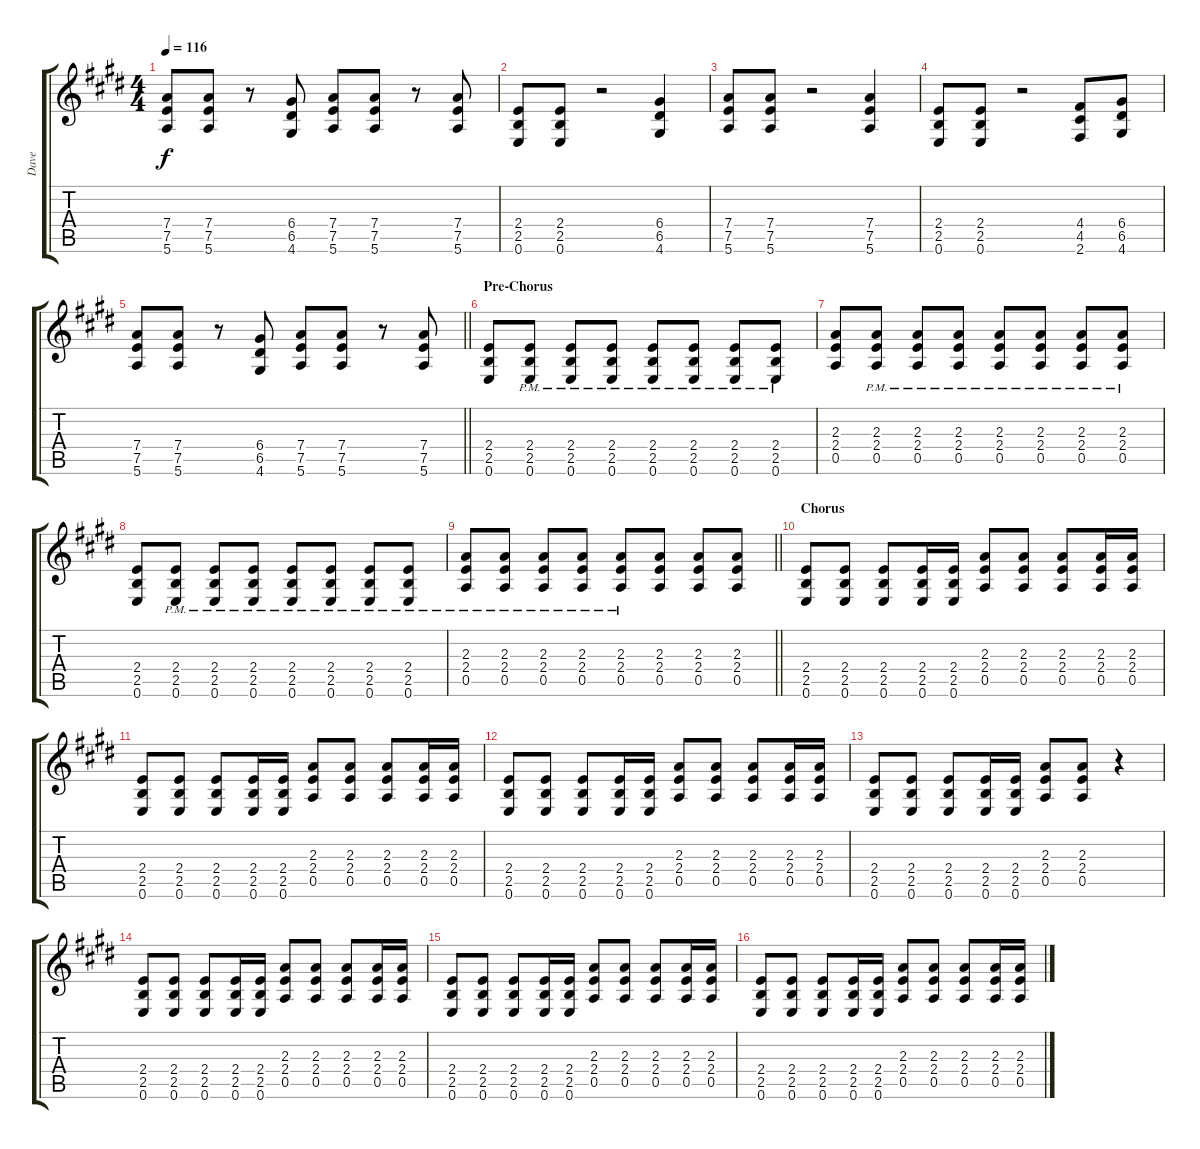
\track ("Dave" "Dave") {instrument distortionguitar}
\staff {score tabs}
\tuning (E4 B3 G3 D3 A2 E2) {hide}
\ts (4 4)
\tempo 116
\clef g2
\ks e
(7.4 7.5 5.6).8{dy f} (7.4 7.5 5.6).8 r.8 (6.4 6.5 4.6).8 (7.4 7.5 5.6).8 (7.4 7.5 5.6).8 r.8 (7.4 7.5 5.6).8 |
(2.4 2.5 0.6).8 (2.4 2.5 0.6).8 r.2 (6.4 6.5 4.6).4 |
(7.4 7.5 5.6).8 (7.4 7.5 5.6).8 r.2 (7.4 7.5 5.6).4 |
(2.4 2.5 0.6).8 (2.4 2.5 0.6).8 r.2 (4.4 4.5 2.6).8 (6.4 6.5 4.6).8 |
\barLineRight lightlight
(7.4 7.5 5.6).8 (7.4 7.5 5.6).8 r.8 (6.4 6.5 4.6).8 (7.4 7.5 5.6).8 (7.4 7.5 5.6).8 r.8 (7.4 7.5 5.6).8 |
\section ("" "Pre-Chorus")
(2.4 2.5 0.6).8 (2.4{pm} 2.5{pm} 0.6{pm}).8 (2.4{pm} 2.5{pm} 0.6{pm}).8 (2.4{pm} 2.5{pm} 0.6{pm}).8 (2.4{pm} 2.5{pm} 0.6{pm}).8 (2.4{pm} 2.5{pm} 0.6{pm}).8 (2.4{pm} 2.5{pm} 0.6{pm}).8 (2.4{pm} 2.5{pm} 0.6{pm}).8 |
(2.3 2.4 0.5).8 (2.3{pm} 2.4{pm} 0.5{pm}).8 (2.3{pm} 2.4{pm} 0.5{pm}).8 (2.3{pm} 2.4{pm} 0.5{pm}).8 (2.3{pm} 2.4{pm} 0.5{pm}).8 (2.3{pm} 2.4{pm} 0.5{pm}).8 (2.3{pm} 2.4{pm} 0.5{pm}).8 (2.3{pm} 2.4{pm} 0.5{pm}).8 |
(2.4 2.5 0.6).8 (2.4{pm} 2.5{pm} 0.6{pm}).8 (2.4{pm} 2.5{pm} 0.6{pm}).8 (2.4{pm} 2.5{pm} 0.6{pm}).8 (2.4{pm} 2.5{pm} 0.6{pm}).8 (2.4{pm} 2.5{pm} 0.6{pm}).8 (2.4{pm} 2.5{pm} 0.6{pm}).8 (2.4{pm} 2.5{pm} 0.6{pm}).8 |
\barLineRight lightlight
(2.3{pm} 2.4{pm} 0.5{pm}).8 (2.3{pm} 2.4{pm} 0.5{pm}).8 (2.3{pm} 2.4{pm} 0.5{pm}).8 (2.3{pm} 2.4{pm} 0.5{pm}).8 (2.3{pm} 2.4{pm} 0.5{pm}).8 (2.3 2.4 0.5).8 (2.3 2.4 0.5).8 (2.3 2.4 0.5).8 |
\section ("" "Chorus")
(2.4 2.5 0.6).8 (2.4 2.5 0.6).8 (2.4 2.5 0.6).8 (2.4 2.5 0.6).16 (2.4 2.5 0.6).16 (2.3 2.4 0.5).8 (2.3 2.4 0.5).8 (2.3 2.4 0.5).8 (2.3 2.4 0.5).16 (2.3 2.4 0.5).16 |
(2.4 2.5 0.6).8 (2.4 2.5 0.6).8 (2.4 2.5 0.6).8 (2.4 2.5 0.6).16 (2.4 2.5 0.6).16 (2.3 2.4 0.5).8 (2.3 2.4 0.5).8 (2.3 2.4 0.5).8 (2.3 2.4 0.5).16 (2.3 2.4 0.5).16 |
(2.4 2.5 0.6).8 (2.4 2.5 0.6).8 (2.4 2.5 0.6).8 (2.4 2.5 0.6).16 (2.4 2.5 0.6).16 (2.3 2.4 0.5).8 (2.3 2.4 0.5).8 (2.3 2.4 0.5).8 (2.3 2.4 0.5).16 (2.3 2.4 0.5).16 |
(2.4 2.5 0.6).8 (2.4 2.5 0.6).8 (2.4 2.5 0.6).8 (2.4 2.5 0.6).16 (2.4 2.5 0.6).16 (2.3 2.4 0.5).8 (2.3 2.4 0.5).8 r.4 |
(2.4 2.5 0.6).8 (2.4 2.5 0.6).8 (2.4 2.5 0.6).8 (2.4 2.5 0.6).16 (2.4 2.5 0.6).16 (2.3 2.4 0.5).8 (2.3 2.4 0.5).8 (2.3 2.4 0.5).8 (2.3 2.4 0.5).16 (2.3 2.4 0.5).16 |
(2.4 2.5 0.6).8 (2.4 2.5 0.6).8 (2.4 2.5 0.6).8 (2.4 2.5 0.6).16 (2.4 2.5 0.6).16 (2.3 2.4 0.5).8 (2.3 2.4 0.5).8 (2.3 2.4 0.5).8 (2.3 2.4 0.5).16 (2.3 2.4 0.5).16 |
(2.4 2.5 0.6).8 (2.4 2.5 0.6).8 (2.4 2.5 0.6).8 (2.4 2.5 0.6).16 (2.4 2.5 0.6).16 (2.3 2.4 0.5).8 (2.3 2.4 0.5).8 (2.3 2.4 0.5).8 (2.3 2.4 0.5).16 (2.3 2.4 0.5).16
